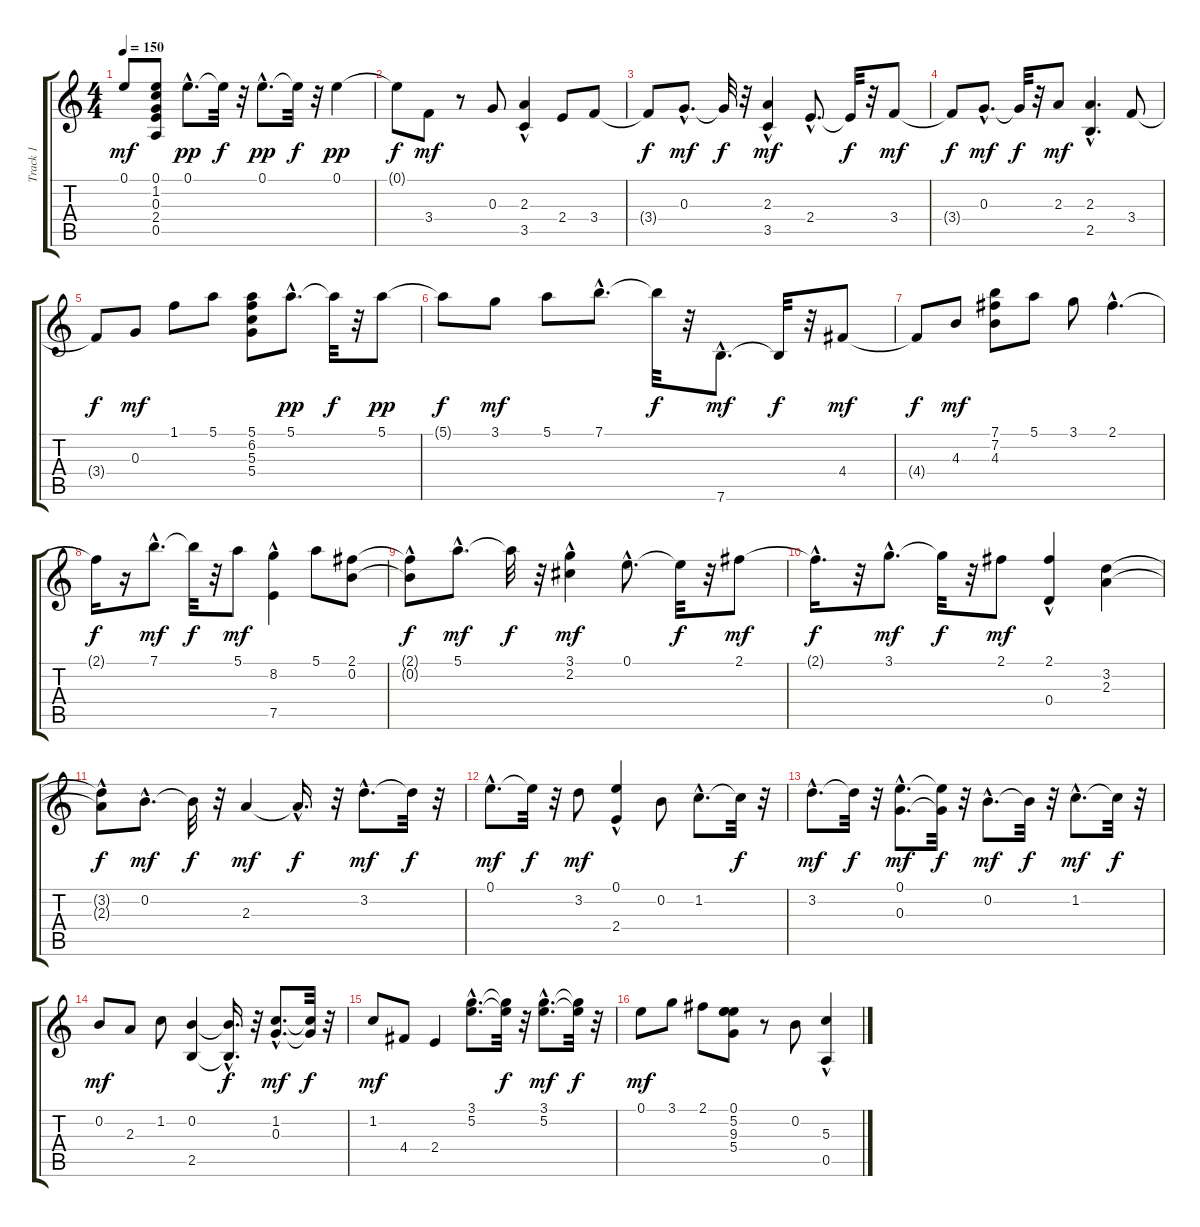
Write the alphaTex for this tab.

\track ("Track 1" "Track 1") {instrument acousticguitarsteel}
\staff {score tabs}
\tuning (E4 B3 G3 D3 A2 E2) {hide}
\ts (4 4)
\tempo 150
\clef g2
\ks c
0.1.8{dy mf} (0.1 1.2 0.3 2.4 0.5).8 0.1{hac}.8{d dy pp} 0.1{t}.32{dy f} r.32 0.1{hac}.8{d dy pp} 0.1{t}.32{dy f} r.32 0.1.4{dy pp} |
0.1{t}.8{dy f} 3.4.8{dy mf} r.8 0.3.8 (2.3{hac} 3.5{hac}).4 2.4.8 3.4.8 |
3.4{t}.8{dy f} 0.3{hac}.8{d dy mf} 0.3{t}.32{dy f} r.32 (2.3{hac} 3.5).4{dy mf} 2.4{hac}.8{d} 2.4{t}.32{dy f} r.32 3.4.8{dy mf} |
3.4{t}.8{dy f} 0.3{hac}.8{d dy mf} 0.3{t}.32{dy f} r.32 2.3.8{dy mf} (2.3 2.5{hac}).4{d} 3.4.8 |
3.4{t}.8{dy f} 0.3.8{dy mf} 1.1.8 5.1.8 (5.1 6.2 5.3 5.4).8 5.1{hac}.8{d dy pp} 5.1{t}.32{dy f} r.32 5.1.8{dy pp} |
5.1{t}.8{dy f} 3.1.8{dy mf} 5.1.8 7.1{hac}.8{d} 7.1{t}.32{dy f} r.32 7.6{hac}.8{d dy mf} 7.6{t}.32{dy f} r.32 4.4.8{dy mf} |
4.4{t}.8{dy f} 4.3.8{dy mf} (7.1 7.2 4.3).8 5.1.8 3.1.8 2.1{hac}.4{d} |
2.1{t}.16{dy f} r.16 7.1{hac}.8{d dy mf} 7.1{t}.32{dy f} r.32 5.1.8{dy mf} (8.2{hac} 7.5).4 5.1.8 (2.1 0.2).8 |
(2.1{hac t} 0.2{t}).8{dy f} 5.1{hac}.8{d dy mf} 5.1{t}.32{dy f} r.32 (3.1{hac} 2.2{hac}).4{dy mf} 0.1{hac}.8{d} 0.1{t}.32{dy f} r.32 2.1.8{dy mf} |
2.1{hac t}.16{d dy f} r.32 3.1{hac}.8{d dy mf} 3.1{t}.32{dy f} r.32 2.1.8{dy mf} (2.1 0.4{hac}).4 (3.2 2.3).4 |
(3.2{t} 2.3{hac t}).8{dy f} 0.2{hac}.8{d dy mf} 0.2{t}.32{dy f} r.32 2.3.4{dy mf} 2.3{hac t}.16{d dy f} r.32 3.2{hac}.8{d dy mf} 3.2{t}.32{dy f} r.32 |
0.1{hac}.8{d dy mf} 0.1{t}.32{dy f} r.32 3.2.8{dy mf} (0.1{hac} 2.4{hac}).4 0.2.8 1.2{hac}.8{d} 1.2{t}.32{dy f} r.32 |
3.2{hac}.8{d dy mf} 3.2{t}.32{dy f} r.32 (0.1{hac} 0.3{hac}).8{d dy mf} (0.1{t} 0.3{t}).32{dy f} r.32 0.2{hac}.8{d dy mf} 0.2{t}.32{dy f} r.32 1.2{hac}.8{d dy mf} 1.2{t}.32{dy f} r.32 |
0.2.8{dy mf} 2.3.8 1.2.8 (0.2 2.5).4 (0.2{hac t} 2.5{hac t}).16{d dy f} r.32 (1.2{hac} 0.3{hac}).8{d dy mf} (1.2{t} 0.3{t}).32{dy f} r.32 |
1.2.8{dy mf} 4.4.8 2.4.4 (3.1{hac} 5.2{hac}).8{d} (3.1{t} 5.2{t}).32{dy f} r.32 (3.1{hac} 5.2{hac}).8{d dy mf} (3.1{t} 5.2{t}).32{dy f} r.32 |
0.1.8{dy mf} 3.1.8 2.1.8 (0.1 5.2 9.3 5.4).8 r.8 0.2.8 (5.3{hac} 0.5{hac}).4
